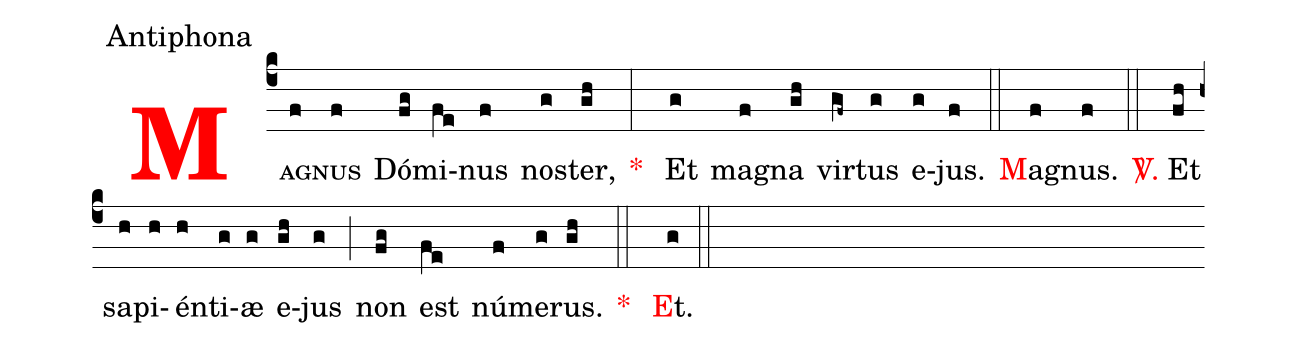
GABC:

office-part: Antiphona;
%%
<v>\bf\textcolor{red}{M}</v><v>\sc{ag}</v>(c4f)<v>\sc{nus}</v>(f) Dó(fg)mi(fe)nus(f) nos(g)ter,(gh) <v>\textcolor{red}{*}</v> (:) Et(g) mag(f)na(gh) vir(gf~)tus(g) e(g)jus.(f)(::) <v>\textcolor{red}{M}</v>ag(f)nus.(f)(::) <v>\textcolor{red}{\Vbar.}</v> Et(fh) sa(h)pi(h)én(h)ti(g)æ(g) e(gh)jus(g) (;) non(fg) est(fe) nú(f)me(g)rus.(gh) <v>\textcolor{red}{*}</v> (::) <v>\textcolor{red}{E}</v>t.(g) (::)
